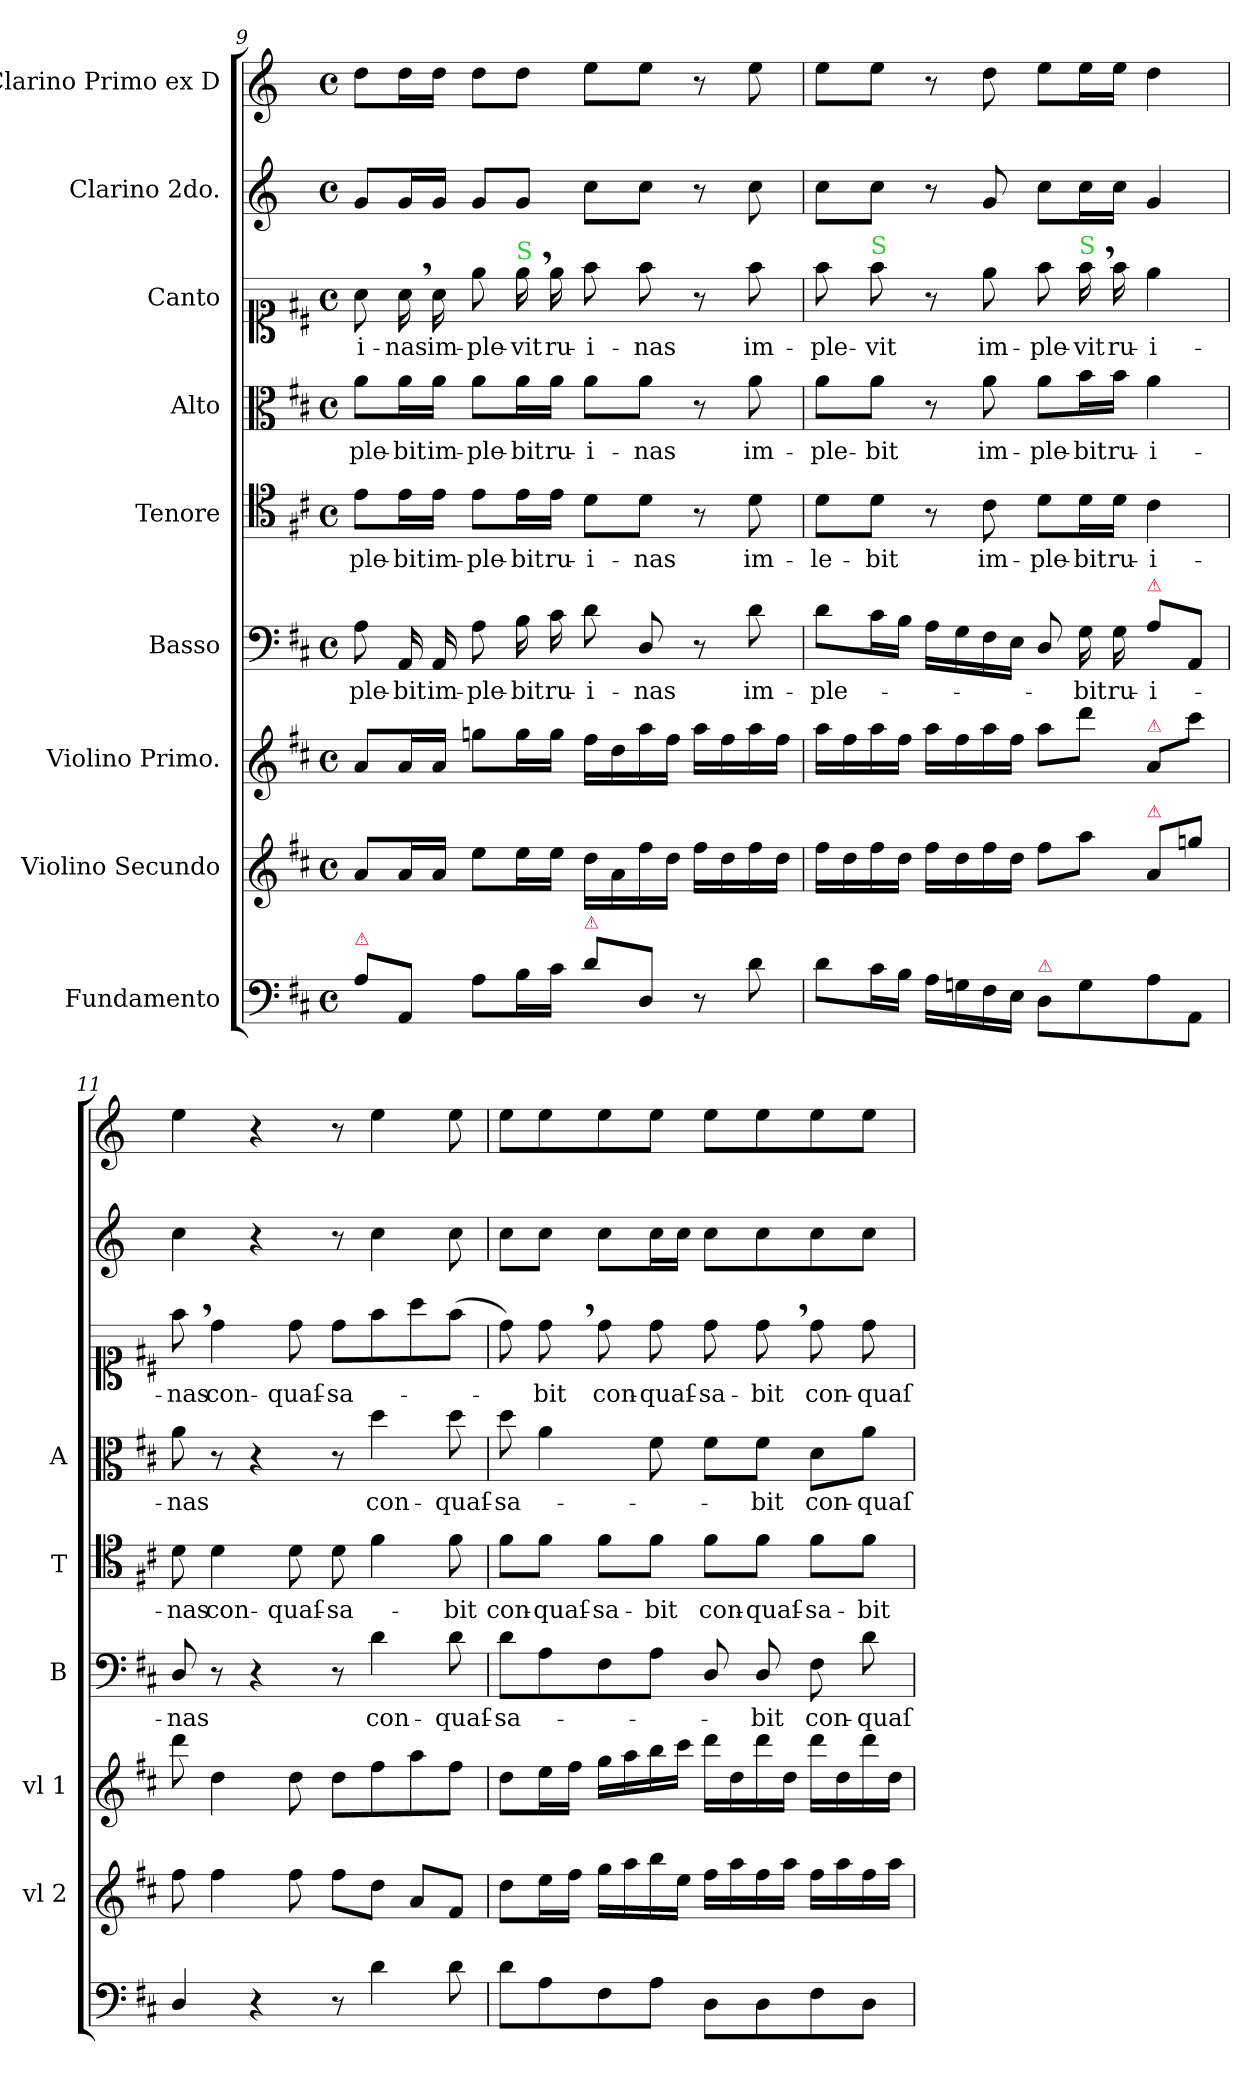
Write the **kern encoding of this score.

**kern	**kern	**kern	**kern	**text	**kern	**text	**kern	**text	**kern	**text	**kern	**kern
*part9	*part8	*part7	*part6	*part6	*part5	*part5	*part4	*part4	*part3	*part3	*part2	*part1
*staff9	*staff8	*staff7	*staff6	*staff6	*staff5	*staff5	*staff4	*staff4	*staff3	*staff3	*staff2	*staff1
*I"Fundamento	*I"Violino Secundo	*I"Violino Primo.	*I"Basso	*	*I"Tenore	*	*I"Alto	*	*I"Canto	*	*I"Clarino 2do.	*I"Clarino Primo ex D
*	*I'vl 2	*I'vl 1	*I'B	*	*I'T	*	*I'A	*	*	*	*	*
*clefF4	*clefG2	*clefG2	*clefF4	*	*clefC4	*	*clefC3	*	*clefC1	*	*clefG2	*clefG2
*	*	*	*	*	*	*	*	*	*	*	*ITrd-1c-2	*ITrd-1c-2
*k[f#c#]	*k[f#c#]	*k[f#c#]	*k[f#c#]	*	*k[f#c#]	*	*k[f#c#]	*	*k[f#c#]	*	*k[f#c#]	*k[f#c#]
*D:	*D:	*D:	*D:	*	*D:	*	*D:	*	*D:	*	*D:	*D:
*M4/4	*M4/4	*M4/4	*M4/4	*	*M4/4	*	*M4/4	*	*M4/4	*	*M4/4	*M4/4
*met(c)	*met(c)	*met(c)	*met(c)	*	*met(c)	*	*met(c)	*	*met(c)	*	*met(c)	*met(c)
=9	=9	=9	=9	=9	=9	=9	=9	=9	=9	=9	=9	=9
!LO:TX:a:color=crimson:t=⚠	!	!	!	!	!	!	!	!	!	!	!	!
8A\L	8a/L	8a/L	8A\	-ple-	8e\L	-ple-	8a\L	-ple-	8a\	-i-	8a/L	8ee\L
8AA/J	16a/L	16a/L	16AA/	-bit	16e\L	-bit	16a\L	-bit	16a,\	-nas	16a/L	16ee\L
.	16a/JJ	16a/JJ	16AA/	im-	16e\JJ	im-	16a\JJ	im-	16a\	im-	16a/JJ	16ee\JJ
8A\L	8ee\L	8ggn\L	8A\	-ple-	8e\L	-ple-	8a\L	-ple-	8ee\	-ple-	8a/L	8ee\L
!	!	!	!	!	!	!	!	!	!LO:TX:a:color=limegreen:t=S	!	!	!
16B\L	16ee\L	16gg\L	16B\	-bit	16e\L	-bit	16a\L	-bit	16ee,\	-vit	8a/J	8ee\J
16c#\JJ	16ee\JJ	16gg\JJ	16c#\	ru-	16e\JJ	ru-	16a\JJ	ru-	16ee\	ru-	.	.
!LO:TX:a:color=crimson:t=⚠	!	!	!	!	!	!	!	!	!	!	!	!
8d\L	16dd\LL	16ff#\LL	8d\	-i-	8d\L	-i-	8a\L	-i-	8ff#\	-i-	8dd\L	8ff#\L
.	16a\	16dd\	.	.	.	.	.	.	.	.	.	.
8D/J	16ff#\	16aa\	8D/	-nas	8d\J	-nas	8a\J	-nas	8ff#\	-nas	8dd\J	8ff#\J
.	16dd\JJ	16ff#\JJ	.	.	.	.	.	.	.	.	.	.
8r	16ff#\LL	16aa\LL	8r	.	8r	.	8r	.	8r	.	8r	8r
.	16dd\	16ff#\	.	.	.	.	.	.	.	.	.	.
8d\	16ff#\	16aa\	8d\	im-	8d\	im-	8a\	im-	8ff#\	im-	8dd\	8ff#\
.	16dd\JJ	16ff#\JJ	.	.	.	.	.	.	.	.	.	.
=10	=10	=10	=10	=10	=10	=10	=10	=10	=10	=10	=10	=10
8d\L	16ff#\LL	16aa\LL	8d\L	-ple-	8d\L	-le-	8a\L	-ple-	8ff#\	-ple-	8dd\L	8ff#\L
.	16dd\	16ff#\	.	.	.	.	.	.	.	.	.	.
!	!	!	!	!	!	!	!	!	!LO:TX:a:color=limegreen:t=S	!	!	!
16c#\L	16ff#\	16aa\	16c#\L	.	8d\J	-bit	8a\J	-bit	8ff#\	-vit	8dd\J	8ff#\J
16B\JJ	16dd\JJ	16ff#\JJ	16B\JJ	.	.	.	.	.	.	.	.	.
16A\LL	16ff#\LL	16aa\LL	16A\LL	.	8r	.	8r	.	8r	.	8r	8r
16Gn\	16dd\	16ff#\	16G\	.	.	.	.	.	.	.	.	.
16F#\	16ff#\	16aa\	16F#\	.	8c#\	im-	8a\	im-	8ee\	im-	8a/	8ee\
16E\JJ	16dd\JJ	16ff#\JJ	16E\JJ	.	.	.	.	.	.	.	.	.
!LO:TX:a:color=crimson:t=⚠	!	!	!	!	!	!	!	!	!	!	!	!
8D\L	8ff#\L	8aa\L	8D/	.	8d\L	-ple-	8a\L	-ple-	8ff#\	-ple-	8dd\L	8ff#\L
!	!	!	!	!	!	!	!	!	!LO:TX:a:color=limegreen:t=S	!	!	!
8G\	8aa\J	8ddd\J	16G\	-bit	16d\L	-bit	16b\L	-bit	16ff#,\	-vit	16dd\L	16ff#\L
.	.	.	16G\	ru-	16d\JJ	ru-	16b\JJ	ru-	16ff#\	ru-	16dd\JJ	16ff#\JJ
!	!	!	!LO:TX:a:color=crimson:t=⚠	!	!	!	!	!	!	!	!	!
!	!	!LO:TX:a:color=crimson:t=⚠	!	!	!	!	!	!	!	!	!	!
!	!LO:TX:a:color=crimson:t=⚠	!	!	!	!	!	!	!	!	!	!	!
8A\	8a/L	8a/L	8A\L	-i-	4c#\	-i-	4a\	-i-	4ee\	-i-	4a/	4ee\
8AA/J	8ggn\J	8ccc#\J	8AA/J	.	.	.	.	.	.	.	.	.
=11	=11	=11	=11	=11	=11	=11	=11	=11	=11	=11	=11	=11
4D/	8ff#\	8ddd\	8D/	-nas	8d\	-nas	8a\	-nas	8ff#,\	-nas	4dd\	4ff#\
.	4ff#\	4dd\	8r	.	4d\	con-	8r	.	4dd\	con-	.	.
4r	.	.	4r	.	.	.	4r	.	.	.	4r	4r
.	8ff#\	8dd\	.	.	8d\	-quaſ-	.	.	8dd\	-quaſ-	.	.
8r	8ff#\L	8dd\L	8r	.	8d\	-sa-	8r	.	8dd\L	-sa-	8r	8r
4d\	8dd\J	8ff#\	4d\	con-	4f#\	.	4dd\	con-	8ff#\	.	4dd\	4ff#\
.	8a/L	8aa\	.	.	.	.	.	.	8aa\	.	.	.
8d\	8f#/J	8ff#\J	8d\	-quaſ-	8f#\	-bit	8dd\	-quaſ-	(8ff#\J	.	8dd\	8ff#\
=12	=12	=12	=12	=12	=12	=12	=12	=12	=12	=12	=12	=12
8d\L	8dd\L	8dd\L	8d\L	-sa-	8f#\L	con-	8dd\	-sa-	8dd\)	.	8dd\L	8ff#\L
8A\	16ee\L	16ee\L	8A\	.	8f#\J	-quaſ-	4a\	.	8dd,\	-bit	8dd\J	8ff#\
.	16ff#\JJ	16ff#\JJ	.	.	.	.	.	.	.	.	.	.
8F#\	16gg\LL	16gg\LL	8F#\	.	8f#\L	-sa-	.	.	8dd\	con-	8dd\L	8ff#\
.	16aa\	16aa\	.	.	.	.	.	.	.	.	.	.
8A\J	16bb\	16bb\	8A\J	.	8f#\J	-bit	8f#\	.	8dd\	-quaſ-	16dd\L	8ff#\J
.	16ee\JJ	16ccc#\JJ	.	.	.	.	.	.	.	.	16dd\JJ	.
!	!	!	!	!	!	!LO:LY:i	!	!	!	!	!	!
8D\L	16ff#\LL	16ddd\LL	8D/	.	8f#\L	con-	8f#\L	.	8dd\	-sa-	8dd\L	8ff#\L
.	16aa\	16dd\	.	.	.	.	.	.	.	.	.	.
!	!	!	!	!	!	!LO:LY:i	!	!	!	!	!	!
8D\	16ff#\	16ddd\	8D/	-bit	8f#\J	-quaſ-	8f#\J	bit	8dd,\	-bit	8dd\	8ff#\
.	16aa\JJ	16dd\JJ	.	.	.	.	.	.	.	.	.	.
!	!	!	!	!	!	!LO:LY:i	!	!	!	!	!	!
8F#\	16ff#\LL	16ddd\LL	8F#\	con-	8f#\L	-sa-	8d\L	con-	8dd\	con-	8dd\	8ff#\
.	16aa\	16dd\	.	.	.	.	.	.	.	.	.	.
!	!	!	!	!	!	!LO:LY:i	!	!	!	!	!	!
8D\J	16ff#\	16ddd\	8d\	-quaſ-	8f#\J	-bit	8a\J	-quaſ-	8dd\	-quaſ-	8dd\J	8ff#\J
.	16aa\JJ	16dd\JJ	.	.	.	.	.	.	.	.	.	.
=	=	=	=	=	=	=	=	=	=	=	=	=
*-	*-	*-	*-	*-	*-	*-	*-	*-	*-	*-	*-	*-
